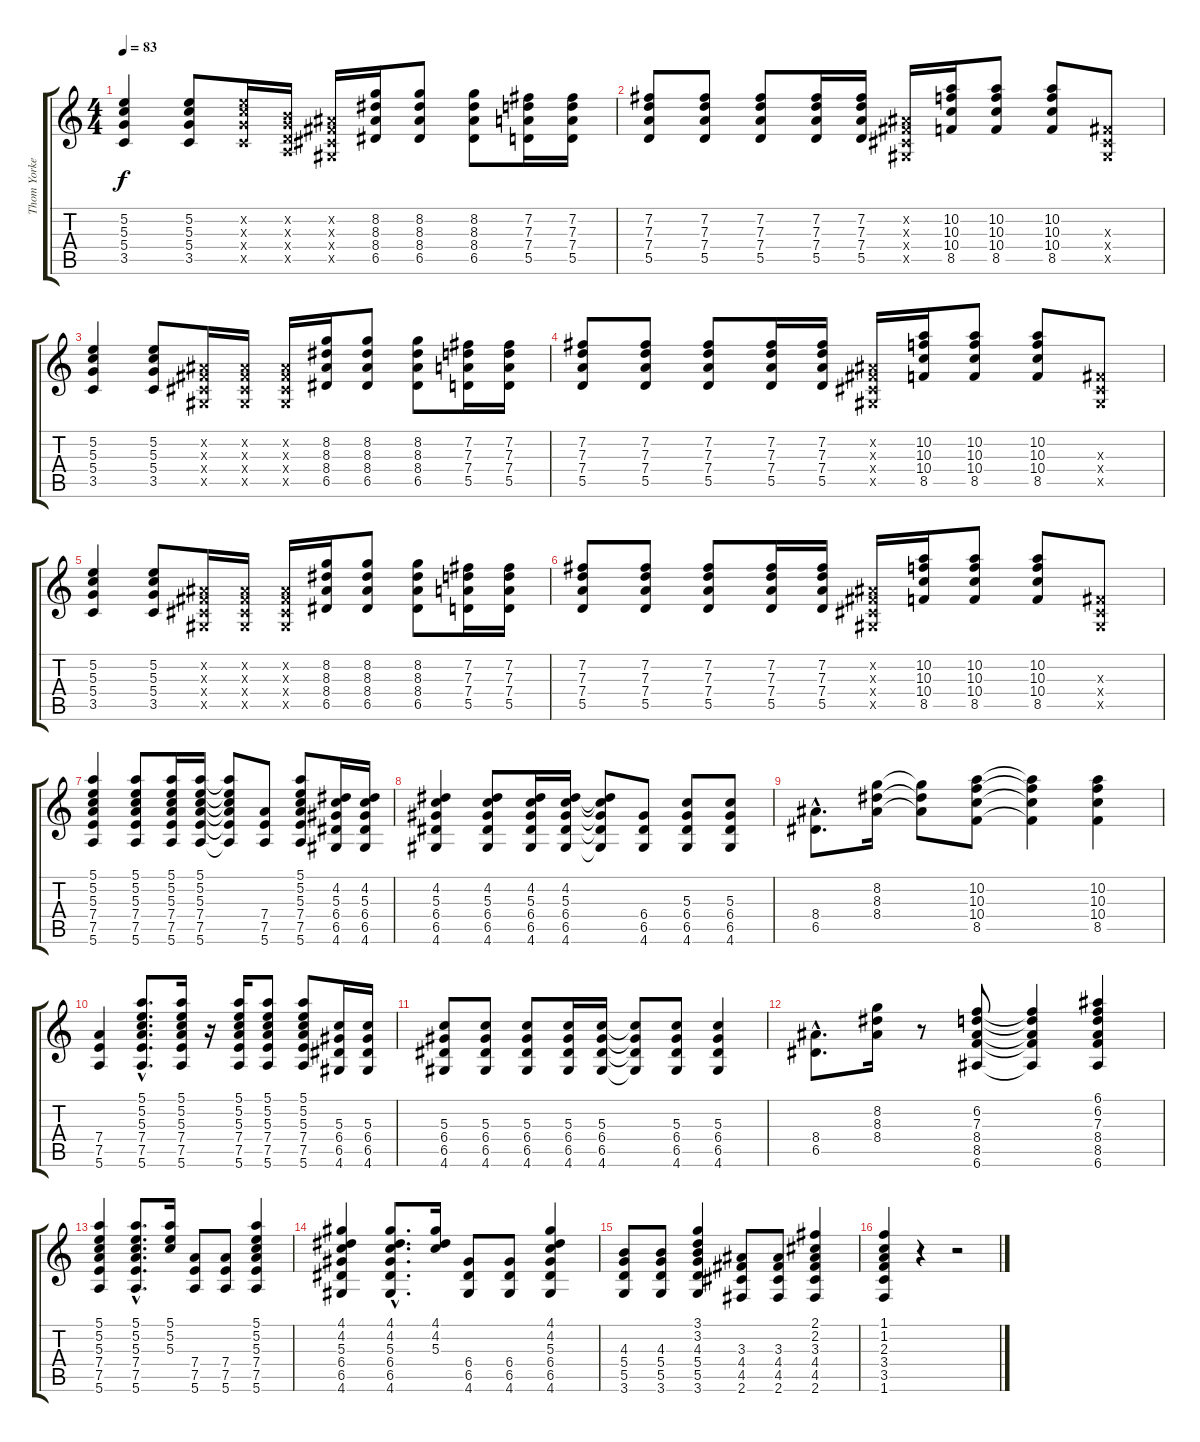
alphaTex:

\track ("Thom Yorke" "Thom Yorke") {instrument acousticguitarsteel}
\staff {score tabs}
\tuning (E4 B3 G3 D3 A2 E2) {hide}
\ts (4 4)
\tempo 83
\clef g2
\ks c
(5.2 5.3 5.4 3.5).4{dy f instrument acousticguitarsteel} (5.2 5.3 5.4 3.5).8 (5.2{x} 5.3{x} 5.4{x} 3.5{x}).16 (0.2{x} 0.3{x} 0.4{x} 0.5{x}).16 (-1.2{x} -1.3{x} -1.4{x} -1.5{x}).16 (8.2 8.3 8.4 6.5).16 (8.2 8.3 8.4 6.5).8 (8.2 8.3 8.4 6.5).8 (7.2 7.3 7.4 5.5).16 (7.2 7.3 7.4 5.5).16 |
(7.2 7.3 7.4 5.5).8 (7.2 7.3 7.4 5.5).8 (7.2 7.3 7.4 5.5).8 (7.2 7.3 7.4 5.5).16 (7.2 7.3 7.4 5.5).16 (-1.2{x} -1.3{x} -1.4{x} -1.5{x}).16 (10.2 10.3 10.4 8.5).16 (10.2 10.3 10.4 8.5).8 (10.2 10.3 10.4 8.5).8 (-1.3{x} -1.4{x} -1.5{x}).8 |
(5.2 5.3 5.4 3.5).4 (5.2 5.3 5.4 3.5).8 (-1.2{x} -1.3{x} -1.4{x} -1.5{x}).16 (-1.2{x} -1.3{x} -1.4{x} -1.5{x}).16 (-1.2{x} -1.3{x} -1.4{x} -1.5{x}).16 (8.2 8.3 8.4 6.5).16 (8.2 8.3 8.4 6.5).8 (8.2 8.3 8.4 6.5).8 (7.2 7.3 7.4 5.5).16 (7.2 7.3 7.4 5.5).16 |
(7.2 7.3 7.4 5.5).8 (7.2 7.3 7.4 5.5).8 (7.2 7.3 7.4 5.5).8 (7.2 7.3 7.4 5.5).16 (7.2 7.3 7.4 5.5).16 (-1.2{x} -1.3{x} -1.4{x} -1.5{x}).16 (10.2 10.3 10.4 8.5).16 (10.2 10.3 10.4 8.5).8 (10.2 10.3 10.4 8.5).8 (-1.3{x} -1.4{x} -1.5{x}).8 |
(5.2 5.3 5.4 3.5).4 (5.2 5.3 5.4 3.5).8 (-1.2{x} -1.3{x} -1.4{x} -1.5{x}).16 (-1.2{x} -1.3{x} -1.4{x} -1.5{x}).16 (-1.2{x} -1.3{x} -1.4{x} -1.5{x}).16 (8.2 8.3 8.4 6.5).16 (8.2 8.3 8.4 6.5).8 (8.2 8.3 8.4 6.5).8 (7.2 7.3 7.4 5.5).16 (7.2 7.3 7.4 5.5).16 |
(7.2 7.3 7.4 5.5).8 (7.2 7.3 7.4 5.5).8 (7.2 7.3 7.4 5.5).8 (7.2 7.3 7.4 5.5).16 (7.2 7.3 7.4 5.5).16 (-1.2{x} -1.3{x} -1.4{x} -1.5{x}).16 (10.2 10.3 10.4 8.5).16 (10.2 10.3 10.4 8.5).8 (10.2 10.3 10.4 8.5).8 (-1.3{x} -1.4{x} -1.5{x}).8 |
(5.1 5.2 5.3 7.4 7.5 5.6).4 (5.1 5.2 5.3 7.4 7.5 5.6).8 (5.1 5.2 5.3 7.4 7.5 5.6).16 (5.1 5.2 5.3 7.4 7.5 5.6).16 (5.1{t} 5.2{t} 5.3{t} 7.4{t} 7.5{t} 5.6{t}).8 (7.4 7.5 5.6).8 (5.1 5.2 5.3 7.4 7.5 5.6).8 (4.2 5.3 6.4 6.5 4.6).16 (4.2 5.3 6.4 6.5 4.6).16 |
(4.2 5.3 6.4 6.5 4.6).4 (4.2 5.3 6.4 6.5 4.6).8 (4.2 5.3 6.4 6.5 4.6).16 (4.2 5.3 6.4 6.5 4.6).16 (4.2{t} 5.3{t} 6.4{t} 6.5{t} 4.6{t}).8 (6.4 6.5 4.6).8 (5.3 6.4 6.5 4.6).8 (5.3 6.4 6.5 4.6).8 |
(8.4{hac} 6.5{hac}).8{d} (8.2 8.3 8.4).16 (8.2{t} 8.3{t} 8.4{t}).8 (10.2 10.3 10.4 8.5).8 (10.2{t} 10.3{t} 10.4{t} 8.5{t}).4 (10.2 10.3 10.4 8.5).4 |
(7.4 7.5 5.6).4 (5.1{hac} 5.2{hac} 5.3{hac} 7.4{hac} 7.5{hac} 5.6{hac}).8{d} (5.1 5.2 5.3 7.4 7.5 5.6).16 r.16 (5.1 5.2 5.3 7.4 7.5 5.6).16 (5.1 5.2 5.3 7.4 7.5 5.6).8 (5.1 5.2 5.3 7.4 7.5 5.6).8 (5.3 6.4 6.5 4.6).16 (5.3 6.4 6.5 4.6).16 |
(5.3 6.4 6.5 4.6).8 (5.3 6.4 6.5 4.6).8 (5.3 6.4 6.5 4.6).8 (5.3 6.4 6.5 4.6).16 (5.3 6.4 6.5 4.6).16 (5.3{t} 6.4{t} 6.5{t} 4.6{t}).8 (5.3 6.4 6.5 4.6).8 (5.3 6.4 6.5 4.6).4 |
(8.4{hac} 6.5{hac}).8{d} (8.2 8.3 8.4).16 r.8 (6.2 7.3 8.4 8.5 6.6).8 (6.2{t} 7.3{t} 8.4{t} 8.5{t} 6.6{t}).4 (6.1 6.2 7.3 8.4 8.5 6.6).4 |
(5.1 5.2 5.3 7.4 7.5 5.6).4 (5.1{hac} 5.2{hac} 5.3{hac} 7.4{hac} 7.5{hac} 5.6{hac}).8{d} (5.1 5.2 5.3).16 (7.4 7.5 5.6).8 (7.4 7.5 5.6).8 (5.1 5.2 5.3 7.4 7.5 5.6).4 |
(4.1 4.2 5.3 6.4 6.5 4.6).4 (4.1{hac} 4.2{hac} 5.3{hac} 6.4{hac} 6.5{hac} 4.6{hac}).8{d} (4.1 4.2 5.3).16 (6.4 6.5 4.6).8 (6.4 6.5 4.6).8 (4.1 4.2 5.3 6.4 6.5 4.6).4 |
(4.3 5.4 5.5 3.6).8 (4.3 5.4 5.5 3.6).8 (3.1 3.2 4.3 5.4 5.5 3.6).4 (3.3 4.4 4.5 2.6).8 (3.3 4.4 4.5 2.6).8 (2.1 2.2 3.3 4.4 4.5 2.6).4 |
(1.1 1.2 2.3 3.4 3.5 1.6).4 r.4 r.2
